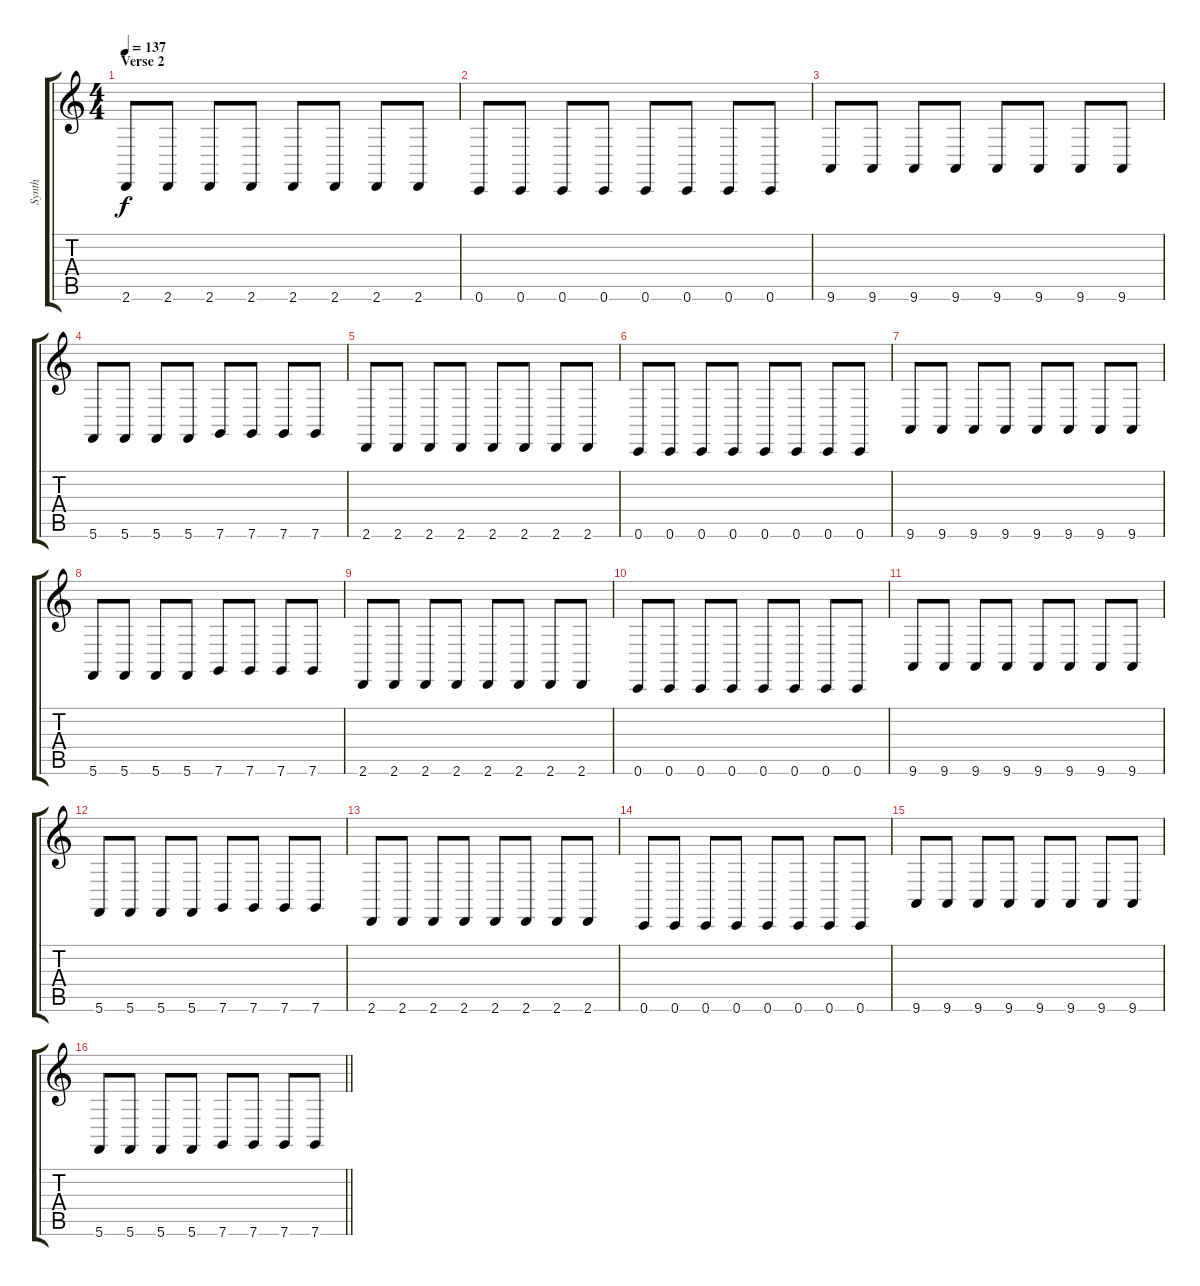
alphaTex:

\track ("Synth" "Synth") {instrument lead8bassandlead}
\staff {score tabs}
\tuning (D4 A3 F3 C3 G2 C2) {hide}
\ts (4 4)
\section ("" "Verse 2")
\tempo 137
\clef g2
\ks c
2.6.8{dy f} 2.6.8 2.6.8 2.6.8 2.6.8 2.6.8 2.6.8 2.6.8 |
0.6.8 0.6.8 0.6.8 0.6.8 0.6.8 0.6.8 0.6.8 0.6.8 |
9.6.8 9.6.8 9.6.8 9.6.8 9.6.8 9.6.8 9.6.8 9.6.8 |
5.6.8 5.6.8 5.6.8 5.6.8 7.6.8 7.6.8 7.6.8 7.6.8 |
2.6.8 2.6.8 2.6.8 2.6.8 2.6.8 2.6.8 2.6.8 2.6.8 |
0.6.8 0.6.8 0.6.8 0.6.8 0.6.8 0.6.8 0.6.8 0.6.8 |
9.6.8 9.6.8 9.6.8 9.6.8 9.6.8 9.6.8 9.6.8 9.6.8 |
5.6.8 5.6.8 5.6.8 5.6.8 7.6.8 7.6.8 7.6.8 7.6.8 |
2.6.8 2.6.8 2.6.8 2.6.8 2.6.8 2.6.8 2.6.8 2.6.8 |
0.6.8 0.6.8 0.6.8 0.6.8 0.6.8 0.6.8 0.6.8 0.6.8 |
9.6.8 9.6.8 9.6.8 9.6.8 9.6.8 9.6.8 9.6.8 9.6.8 |
5.6.8 5.6.8 5.6.8 5.6.8 7.6.8 7.6.8 7.6.8 7.6.8 |
2.6.8 2.6.8 2.6.8 2.6.8 2.6.8 2.6.8 2.6.8 2.6.8 |
0.6.8 0.6.8 0.6.8 0.6.8 0.6.8 0.6.8 0.6.8 0.6.8 |
9.6.8 9.6.8 9.6.8 9.6.8 9.6.8 9.6.8 9.6.8 9.6.8 |
\barLineRight lightlight
5.6.8 5.6.8 5.6.8 5.6.8 7.6.8 7.6.8 7.6.8 7.6.8
